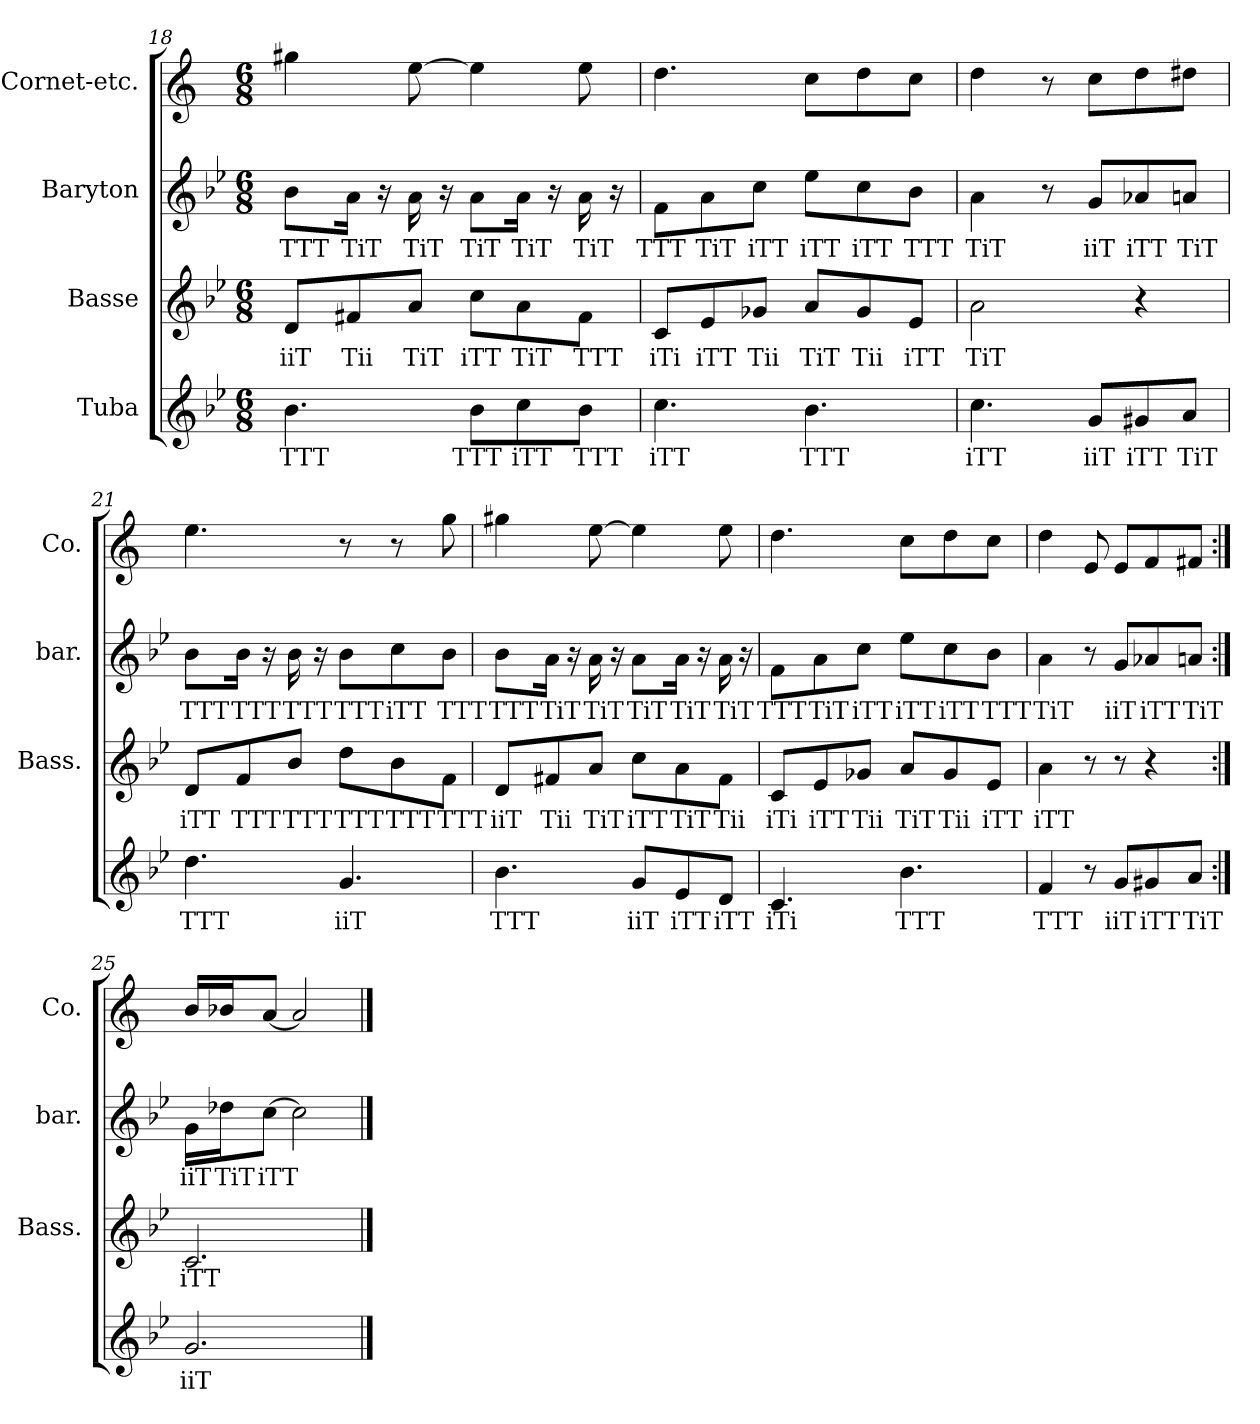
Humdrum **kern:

**kern	**text	**kern	**text	**kern	**text	**kern
*part4	*part4	*part3	*part3	*part2	*part2	*part1
*staff4	*staff4	*staff3	*staff3	*staff2	*staff2	*staff1
*I"Tuba	*	*I"Basse	*	*I"Baryton	*	*I"Cornet-etc.
*	*	*I'Bass.	*	*I'bar.	*	*I'Co.
*clefG2	*	*clefG2	*	*clefG2	*	*clefG2
*ITrd15c26	*	*ITrd8c14	*	*ITrd8c14	*	*ITrd1c2
*k[b-e-]	*	*k[b-e-]	*	*k[b-e-]	*	*k[b-e-]
*M6/8	*	*M6/8	*	*M6/8	*	*M6/8
=18	=18	=18	=18	=18	=18	=18
!	!LO:LY:b	!	!LO:LY:b	!	!LO:LY:b	!
4.BB-\	TTT	8D/L	iiT	8B-\L	TTT	4ff#X\
!	!	!	!LO:LY:b	!	!LO:LY:b	!
.	.	8F#X/	Tii	16A\Jk	TiT	.
.	.	.	.	16r	.	.
!	!	!	!LO:LY:b	!	!LO:LY:b	!
.	.	8A/J	TiT	16A\	TiT	[8dd\
.	.	.	.	16r	.	.
!	!LO:LY:b	!	!LO:LY:b	!	!LO:LY:b	!
8BB-\L	TTT	8c\L	iTT	8A\L	TiT	4dd\]
!	!LO:LY:b	!	!LO:LY:b	!	!LO:LY:b	!
8C\	iTT	8A\	TiT	16A\Jk	TiT	.
.	.	.	.	16r	.	.
!	!LO:LY:b	!	!LO:LY:b	!	!LO:LY:b	!
8BB-\J	TTT	8F#\J	TTT	16A\	TiT	8dd\
.	.	.	.	16r	.	.
=19	=19	=19	=19	=19	=19	=19
!	!LO:LY:b	!	!LO:LY:b	!	!LO:LY:b	!
4.C\	iTT	8C/L	iTi	8F\L	TTT	4.cc\
!	!	!	!LO:LY:b	!	!LO:LY:b	!
.	.	8E-/	iTT	8A\	TiT	.
!	!	!	!LO:LY:b	!	!LO:LY:b	!
.	.	8G-X/J	Tii	8c\J	iTT	.
!	!LO:LY:b	!	!LO:LY:b	!	!LO:LY:b	!
4.BB-\	TTT	8A/L	TiT	8e-\L	iTT	8b-\L
!	!	!	!LO:LY:b	!	!LO:LY:b	!
.	.	8G-/	Tii	8c\	iTT	8cc\
!	!	!	!LO:LY:b	!	!LO:LY:b	!
.	.	8E-/J	iTT	8B-\J	TTT	8b-\J
!!LO:LB:g=z
=20	=20	=20	=20	=20	=20	=20
!	!LO:LY:b	!	!LO:LY:b	!	!LO:LY:b	!
4.C\	iTT	2A\	TiT	4A\	TiT	4cc\
.	.	.	.	8r	.	8r
!	!LO:LY:b	!	!	!	!LO:LY:b	!
8GG/L	iiT	.	.	8G/L	iiT	8b-\L
!	!LO:LY:b	!	!	!	!LO:LY:b	!
8GG#X/	iTT	4r	.	8A-X/	iTT	8cc\
!	!LO:LY:b	!	!	!	!LO:LY:b	!
8AA/J	TiT	.	.	8An/J	TiT	8cc#X\J
=21	=21	=21	=21	=21	=21	=21
!	!LO:LY:b	!	!LO:LY:b	!	!LO:LY:b	!
4.D\	TTT	8D/L	iTT	8B-\L	TTT	4.dd\
!	!	!	!LO:LY:b	!	!LO:LY:b	!
.	.	8F/	TTT	16B-\Jk	TTT	.
.	.	.	.	16r	.	.
!	!	!	!LO:LY:b	!	!LO:LY:b	!
.	.	8B-/J	TTT	16B-\	TTT	.
.	.	.	.	16r	.	.
!	!LO:LY:b	!	!LO:LY:b	!	!LO:LY:b	!
4.GG/	iiT	8d\L	TTT	8B-\L	TTT	8r
!	!	!	!LO:LY:b	!	!LO:LY:b	!
.	.	8B-\	TTT	8c\	iTT	8r
!	!	!	!LO:LY:b	!	!LO:LY:b	!
.	.	8F\J	TTT	8B-\J	TTT	8ff\
=22	=22	=22	=22	=22	=22	=22
!	!LO:LY:b	!	!LO:LY:b	!	!LO:LY:b	!
4.BB-\	TTT	8D/L	iiT	8B-\L	TTT	4ff#X\
!	!	!	!LO:LY:b	!	!LO:LY:b	!
.	.	8F#X/	Tii	16A\Jk	TiT	.
.	.	.	.	16r	.	.
!	!	!	!LO:LY:b	!	!LO:LY:b	!
.	.	8A/J	TiT	16A\	TiT	[8dd\
.	.	.	.	16r	.	.
!	!LO:LY:b	!	!LO:LY:b	!	!LO:LY:b	!
8GG/L	iiT	8c\L	iTT	8A\L	TiT	4dd\]
!	!LO:LY:b	!	!LO:LY:b	!	!LO:LY:b	!
8EE-/	iTT	8A\	TiT	16A\Jk	TiT	.
.	.	.	.	16r	.	.
!	!LO:LY:b	!	!LO:LY:b	!	!LO:LY:b	!
8DD/J	iTT	8F#\J	Tii	16A\	TiT	8dd\
.	.	.	.	16r	.	.
=23	=23	=23	=23	=23	=23	=23
!	!LO:LY:b	!	!LO:LY:b	!	!LO:LY:b	!
4.CC/	iTi	8C/L	iTi	8F\L	TTT	4.cc\
!	!	!	!LO:LY:b	!	!LO:LY:b	!
.	.	8E-/	iTT	8A\	TiT	.
!	!	!	!LO:LY:b	!	!LO:LY:b	!
.	.	8G-X/J	Tii	8c\J	iTT	.
!	!LO:LY:b	!	!LO:LY:b	!	!LO:LY:b	!
4.BB-\	TTT	8A/L	TiT	8e-\L	iTT	8b-\L
!	!	!	!LO:LY:b	!	!LO:LY:b	!
.	.	8G-/	Tii	8c\	iTT	8cc\
!	!	!	!LO:LY:b	!	!LO:LY:b	!
.	.	8E-/J	iTT	8B-\J	TTT	8b-\J
=24	=24	=24	=24	=24	=24	=24
!	!LO:LY:b	!	!LO:LY:b	!	!LO:LY:b	!
4FF/	TTT	4A\	iTT	4A\	TiT	4cc\
8r	.	8r	.	8r	.	8d/
!	!LO:LY:b	!	!	!	!LO:LY:b	!
8GG/L	iiT	8r	.	8G/L	iiT	8d/L
!	!LO:LY:b	!	!	!	!LO:LY:b	!
8GG#X/	iTT	4r	.	8A-X/	iTT	8e-/
!	!LO:LY:b	!	!	!	!LO:LY:b	!
8AA/J	TiT	.	.	8An/J	TiT	8en/J
=25:|!	=25:|!	=25:|!	=25:|!	=25:|!	=25:|!	=25:|!
!	!LO:LY:b	!	!LO:LY:b	!	!LO:LY:b	!
2.GG/	iiT	2.C/	iTT	16G\LL	iiT	16a/LL
!	!	!	!	!	!LO:LY:b	!
.	.	.	.	16d-X\J	TiT	16a-X/J
!	!	!	!	!	!LO:LY:b	!
.	.	.	.	[8c\J	iTT	[8g/J
.	.	.	.	2c\]	.	2g/]
==	==	==	==	==	==	==
*-	*-	*-	*-	*-	*-	*-
